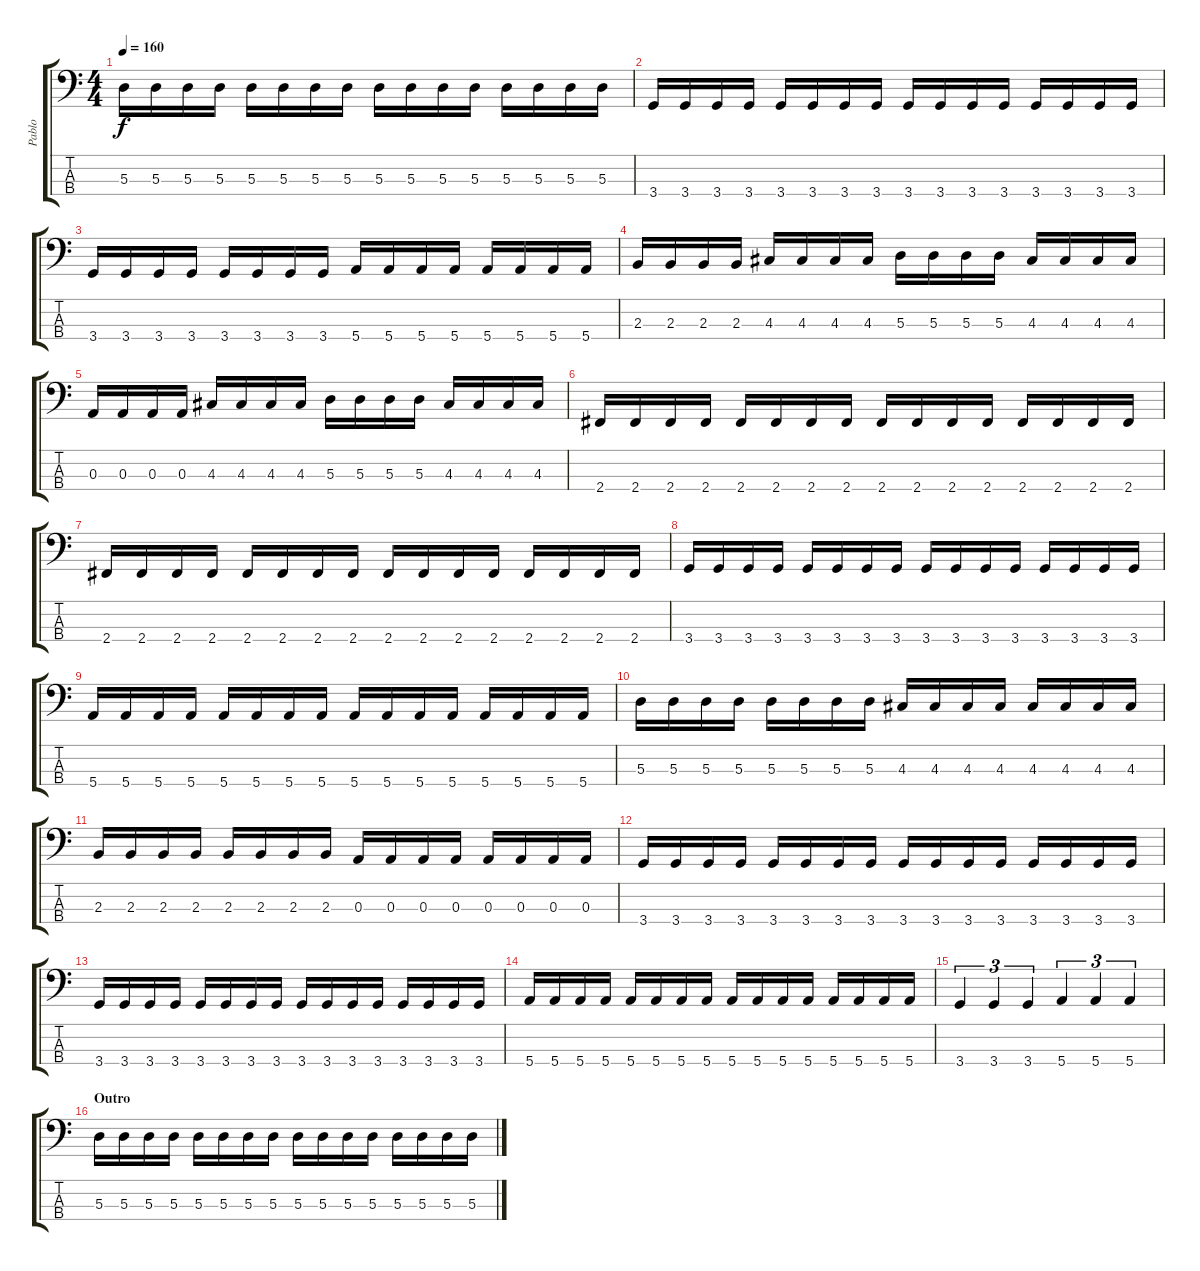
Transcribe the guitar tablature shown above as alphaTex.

\track ("Pablo" "Pablo") {instrument electricbasspick}
\staff {score tabs}
\tuning (G2 D2 A1 E1) {hide}
\ts (4 4)
\tempo 160
\clef f4
\ks c
5.3.16{dy f} 5.3.16 5.3.16 5.3.16 5.3.16 5.3.16 5.3.16 5.3.16 5.3.16 5.3.16 5.3.16 5.3.16 5.3.16 5.3.16 5.3.16 5.3.16 |
3.4.16 3.4.16 3.4.16 3.4.16 3.4.16 3.4.16 3.4.16 3.4.16 3.4.16 3.4.16 3.4.16 3.4.16 3.4.16 3.4.16 3.4.16 3.4.16 |
3.4.16 3.4.16 3.4.16 3.4.16 3.4.16 3.4.16 3.4.16 3.4.16 5.4.16 5.4.16 5.4.16 5.4.16 5.4.16 5.4.16 5.4.16 5.4.16 |
2.3.16 2.3.16 2.3.16 2.3.16 4.3.16 4.3.16 4.3.16 4.3.16 5.3.16 5.3.16 5.3.16 5.3.16 4.3.16 4.3.16 4.3.16 4.3.16 |
0.3.16 0.3.16 0.3.16 0.3.16 4.3.16 4.3.16 4.3.16 4.3.16 5.3.16 5.3.16 5.3.16 5.3.16 4.3.16 4.3.16 4.3.16 4.3.16 |
2.4.16 2.4.16 2.4.16 2.4.16 2.4.16 2.4.16 2.4.16 2.4.16 2.4.16 2.4.16 2.4.16 2.4.16 2.4.16 2.4.16 2.4.16 2.4.16 |
2.4.16 2.4.16 2.4.16 2.4.16 2.4.16 2.4.16 2.4.16 2.4.16 2.4.16 2.4.16 2.4.16 2.4.16 2.4.16 2.4.16 2.4.16 2.4.16 |
3.4.16 3.4.16 3.4.16 3.4.16 3.4.16 3.4.16 3.4.16 3.4.16 3.4.16 3.4.16 3.4.16 3.4.16 3.4.16 3.4.16 3.4.16 3.4.16 |
5.4.16 5.4.16 5.4.16 5.4.16 5.4.16 5.4.16 5.4.16 5.4.16 5.4.16 5.4.16 5.4.16 5.4.16 5.4.16 5.4.16 5.4.16 5.4.16 |
5.3.16 5.3.16 5.3.16 5.3.16 5.3.16 5.3.16 5.3.16 5.3.16 4.3.16 4.3.16 4.3.16 4.3.16 4.3.16 4.3.16 4.3.16 4.3.16 |
2.3.16 2.3.16 2.3.16 2.3.16 2.3.16 2.3.16 2.3.16 2.3.16 0.3.16 0.3.16 0.3.16 0.3.16 0.3.16 0.3.16 0.3.16 0.3.16 |
3.4.16 3.4.16 3.4.16 3.4.16 3.4.16 3.4.16 3.4.16 3.4.16 3.4.16 3.4.16 3.4.16 3.4.16 3.4.16 3.4.16 3.4.16 3.4.16 |
3.4.16 3.4.16 3.4.16 3.4.16 3.4.16 3.4.16 3.4.16 3.4.16 3.4.16 3.4.16 3.4.16 3.4.16 3.4.16 3.4.16 3.4.16 3.4.16 |
5.4.16 5.4.16 5.4.16 5.4.16 5.4.16 5.4.16 5.4.16 5.4.16 5.4.16 5.4.16 5.4.16 5.4.16 5.4.16 5.4.16 5.4.16 5.4.16 |
3.4.4{tu (3 2)} 3.4.4{tu (3 2)} 3.4.4{tu (3 2)} 5.4.4{tu (3 2)} 5.4.4{tu (3 2)} 5.4.4{tu (3 2)} |
\section ("" "Outro")
5.3.16 5.3.16 5.3.16 5.3.16 5.3.16 5.3.16 5.3.16 5.3.16 5.3.16 5.3.16 5.3.16 5.3.16 5.3.16 5.3.16 5.3.16 5.3.16
